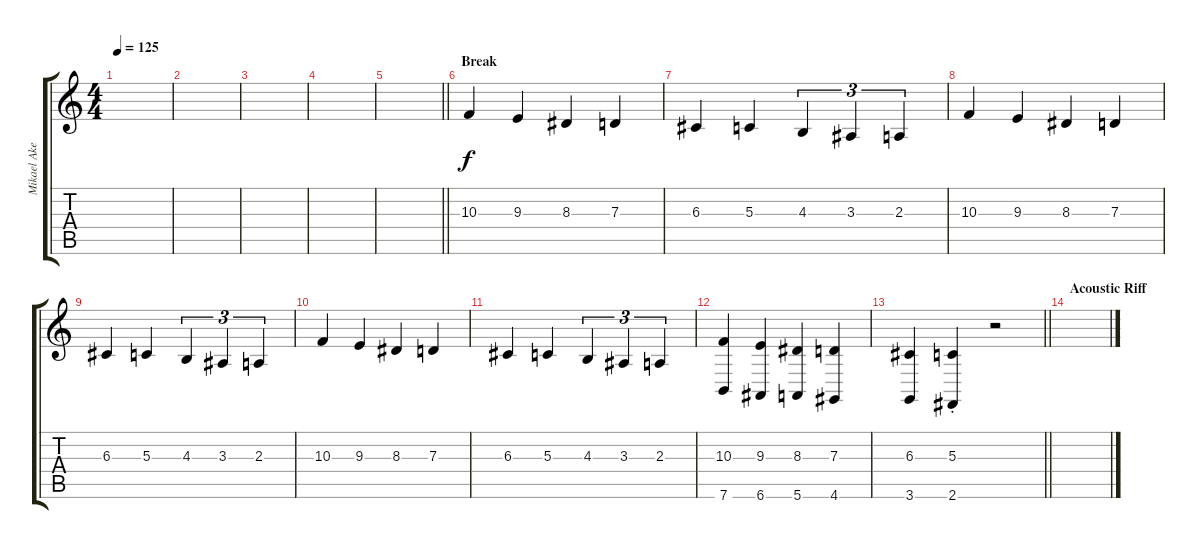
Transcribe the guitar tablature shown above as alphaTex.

\track ("Mikael Akerfeldt" "Mikael Ake") {instrument oboe}
\staff {score tabs}
\tuning (E4 B3 G3 D3 A2 E2) {hide}
\ts (4 4)
\tempo 125
\clef g2
\ks c
|
|
|
|
\barLineRight lightlight
|
\section ("" "Break")
10.3.4{volume 12} 9.3.4 8.3.4 7.3.4 |
6.3.4 5.3.4 4.3.4{tu (3 2)} 3.3.4{tu (3 2)} 2.3.4{tu (3 2)} |
10.3.4 9.3.4 8.3.4 7.3.4 |
6.3.4 5.3.4 4.3.4{tu (3 2)} 3.3.4{tu (3 2)} 2.3.4{tu (3 2)} |
10.3.4 9.3.4 8.3.4 7.3.4 |
6.3.4 5.3.4 4.3.4{tu (3 2)} 3.3.4{tu (3 2)} 2.3.4{tu (3 2)} |
(10.3 7.6).4{volume 8} (9.3 6.6).4 (8.3 5.6).4 (7.3 4.6).4 |
\barLineRight lightlight
(6.3 3.6).4 (5.3{st} 2.6{st}).4 r.2 |
\section ("" "Acoustic Riff")
